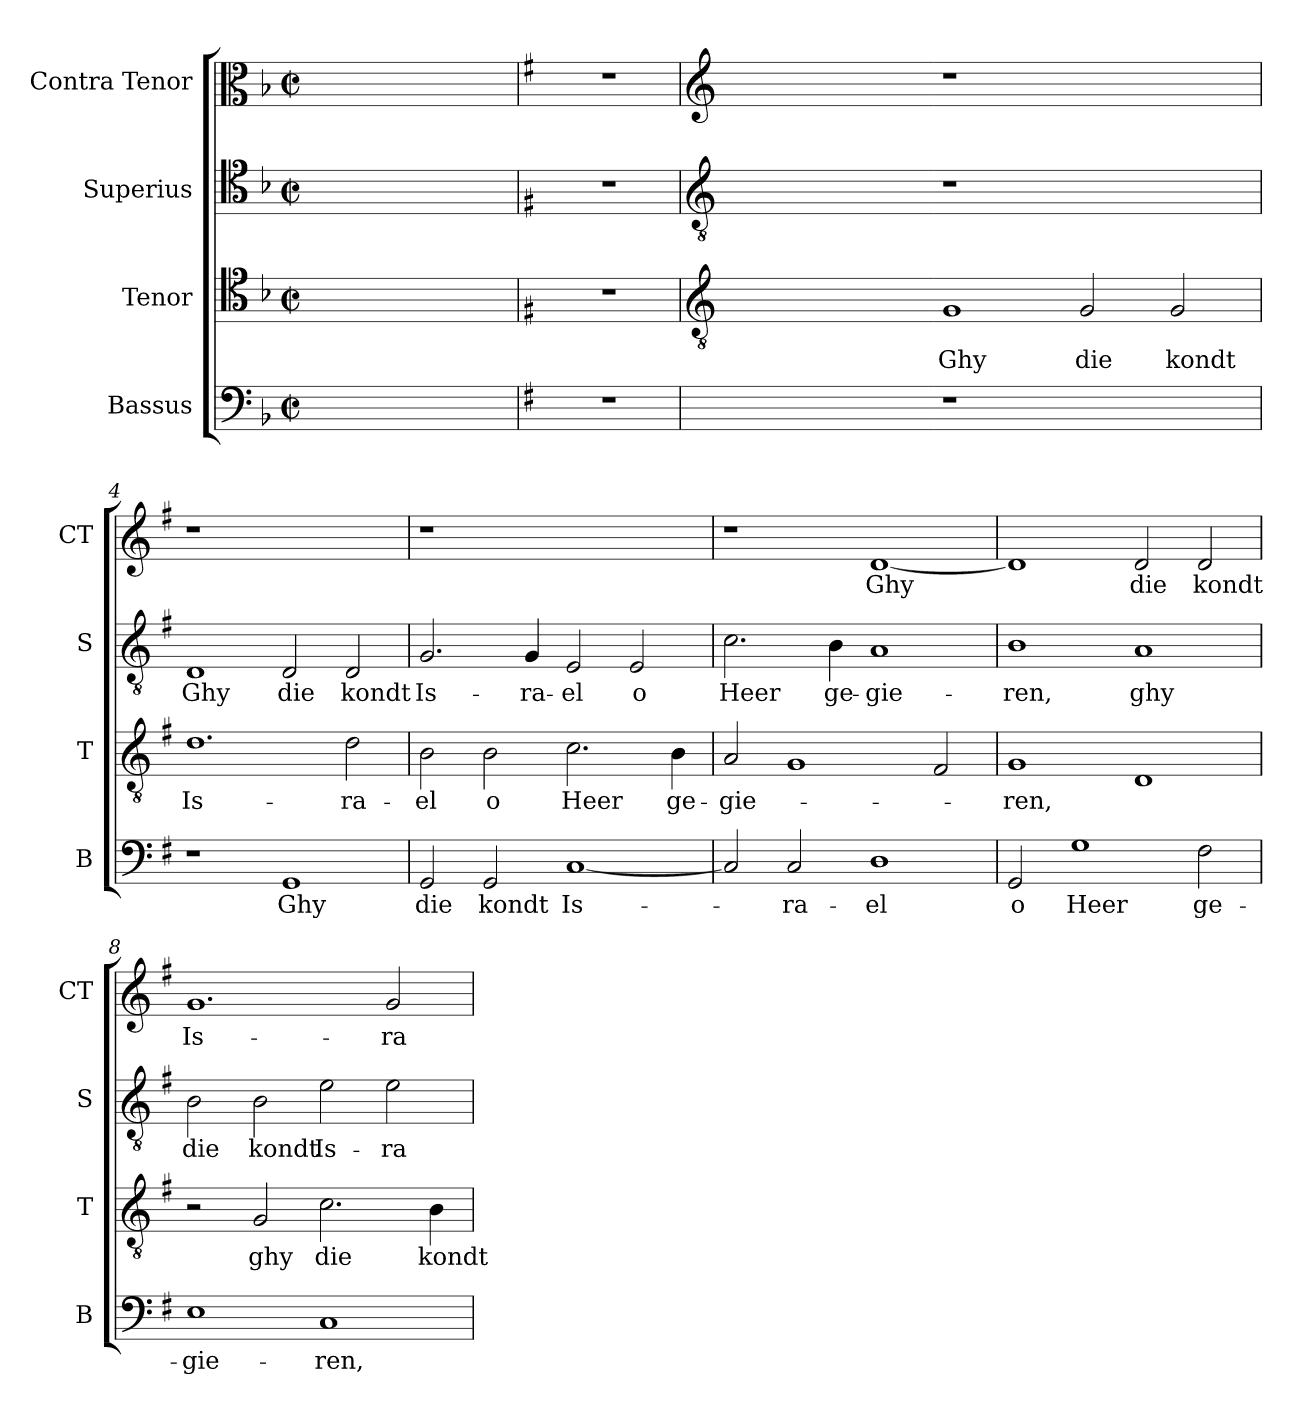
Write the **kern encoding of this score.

**kern	**text	**kern	**text	**kern	**text	**kern	**text
*part4	*part4	*part3	*part3	*part2	*part2	*part1	*part1
*staff4	*staff4	*staff3	*staff3	*staff2	*staff2	*staff1	*staff1
*I"Bassus	*	*I"Tenor	*	*I"Superius	*	*I"Contra Tenor	*
*I'B	*	*I'T	*	*I'S	*	*I'CT	*
*clefF4	*	*clefC4	*	*clefC4	*	*clefC3	*
*k[b-]	*	*k[b-]	*	*k[b-]	*	*k[b-]	*
*F:	*	*F:	*	*F:	*	*F:	*
*M2/2	*	*M2/2	*	*M2/2	*	*M2/2	*
*met(c|)	*	*met(c|)	*	*met(c|)	*	*met(c|)	*
=1	=1	=1	=1	=1	=1	=1	=1
0ryy	.	0ryy	.	0ryy	.	0ryy	.
=2	=2	=2	=2	=2	=2	=2	=2
*k[f#]	*	*k[f#]	*	*k[f#]	*	*k[f#]	*
*G:	*	*G:	*	*G:	*	*G:	*
1r	.	1r	.	1r	.	1r	.
=3	=3	=3	=3	=3	=3	=3	=3
*	*	*clefGv2	*	*clefGv2	*	*clefG2	*
0ryy	.	0ryy	.	0ryy	.	0ryy	.
=3X1-	=3X1-	=3X1-	=3X1-	=3X1-	=3X1-	=3X1-	=3X1-
!	!	!	!LO:LY:b	!	!	!	!
1r	.	1G	Ghy	1r	.	1r	.
!	!	!	!LO:LY:b	!	!	!	!
1ryy	.	2G/	die	1ryy	.	1ryy	.
!	!	!	!LO:LY:b	!	!	!	!
.	.	2G/	kondt	.	.	.	.
=4	=4	=4	=4	=4	=4	=4	=4
!	!	!	!LO:LY:b	!	!LO:LY:b	!	!
1r	.	1.d	Is-	1D	Ghy	1r	.
!	!LO:LY:b	!	!	!	!LO:LY:b	!	!
1GG	Ghy	.	.	2D/	die	1ryy	.
!	!	!	!LO:LY:b	!	!LO:LY:b	!	!
.	.	2d\	-ra-	2D/	kondt	.	.
=5	=5	=5	=5	=5	=5	=5	=5
!	!LO:LY:b	!	!LO:LY:b	!	!LO:LY:b	!	!
2GG/	die	2B\	-el	2.G/	Is-	1r	.
!	!LO:LY:b	!	!LO:LY:b	!	!	!	!
2GG/	kondt	2B\	o	.	.	.	.
!	!	!	!	!	!LO:LY:b	!	!
.	.	.	.	4G/	-ra-	.	.
!	!LO:LY:b	!	!LO:LY:b	!	!LO:LY:b	!	!
[1C	Is-	2.c\	Heer	2E/	-el	1ryy	.
!	!	!	!	!	!LO:LY:b	!	!
.	.	.	.	2E/	o	.	.
!	!	!	!LO:LY:b	!	!	!	!
.	.	4B\	ge-	.	.	.	.
=6	=6	=6	=6	=6	=6	=6	=6
!	!	!	!LO:LY:b	!	!LO:LY:b	!	!
2C/]	.	2A/	-gie-	2.c\	Heer	1r	.
!	!LO:LY:b	!	!	!	!	!	!
2C/	-ra-	1G	.	.	.	.	.
!	!	!	!	!	!LO:LY:b	!	!
.	.	.	.	4B\	ge-	.	.
!	!LO:LY:b	!	!	!	!LO:LY:b	!	!LO:LY:b
1D	-el	.	.	1A	-gie-	[1d	Ghy
.	.	2F#/	.	.	.	.	.
!!LO:LB:g=z
=7	=7	=7	=7	=7	=7	=7	=7
!	!LO:LY:b	!	!LO:LY:b	!	!LO:LY:b	!	!
2GG/	o	1G	-ren,	1B	-ren,	1d]	.
!	!LO:LY:b	!	!	!	!	!	!
1G	Heer	.	.	.	.	.	.
!	!	!	!	!	!LO:LY:b	!	!LO:LY:b
.	.	1D	.	1A	ghy	2d/	die
!	!LO:LY:b	!	!	!	!	!	!LO:LY:b
2F#\	ge-	.	.	.	.	2d/	kondt
=8	=8	=8	=8	=8	=8	=8	=8
!	!LO:LY:b	!	!	!	!LO:LY:b	!	!LO:LY:b
1E	-gie-	2r	.	2B\	die	1.g	Is-
!	!	!	!LO:LY:b	!	!LO:LY:b	!	!
.	.	2G/	ghy	2B\	kondt	.	.
!	!LO:LY:b	!	!LO:LY:b	!	!LO:LY:b	!	!
1C	-ren,	2.c\	die	2e\	Is-	.	.
!	!	!	!	!	!LO:LY:b	!	!LO:LY:b
.	.	.	.	2e\	-ra-	2g/	-ra-
!	!	!	!LO:LY:b	!	!	!	!
.	.	4B\	kondt	.	.	.	.
=	=	=	=	=	=	=	=
*-	*-	*-	*-	*-	*-	*-	*-
